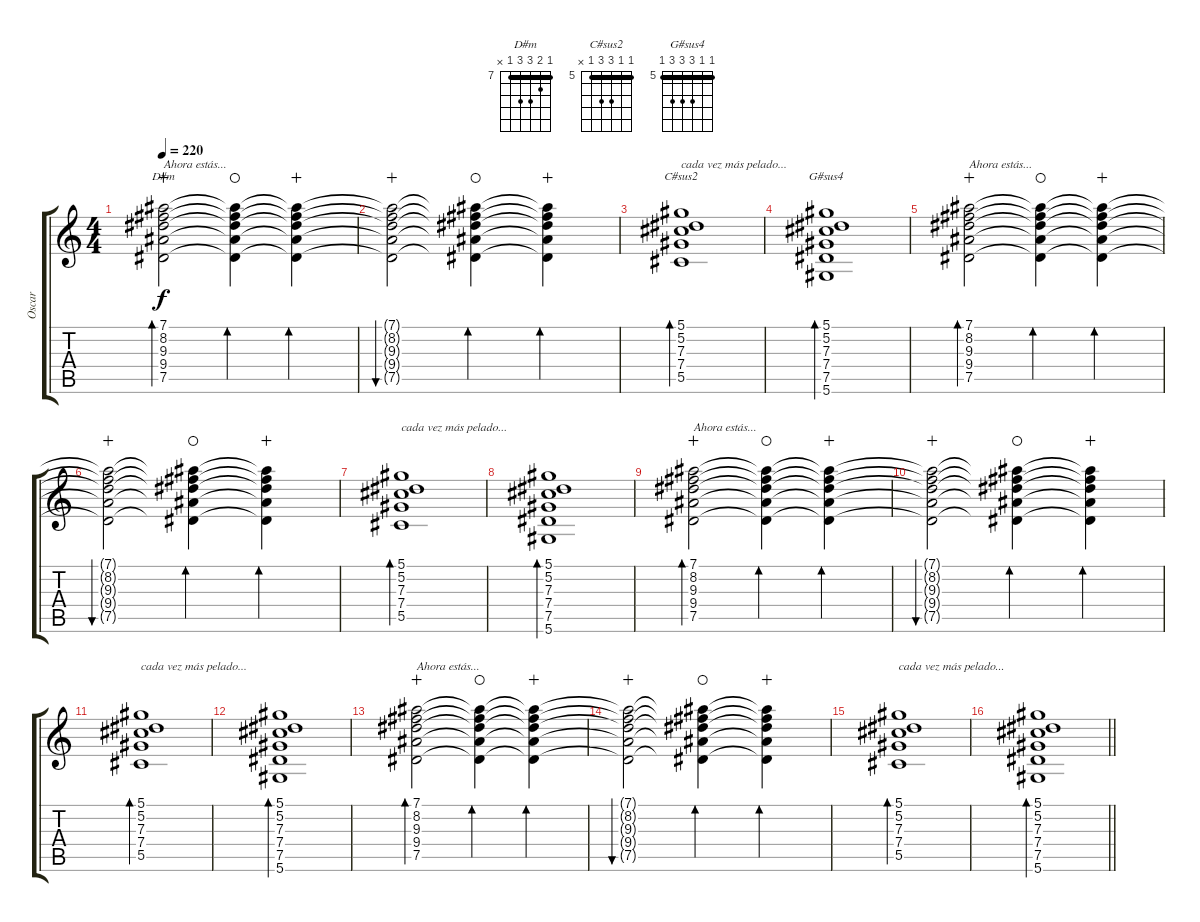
\track ("Oscar" "Oscar") {instrument acousticguitarsteel}
\staff {score tabs}
\tuning (Eb4 Bb3 Gb3 Db3 Ab2 Eb2) {hide}
\chord ("D#m" 7 8 9 9 7 x) {firstfret 7 barre 7}
\chord ("C#sus2" 5 5 7 7 5 x) {firstfret 5 barre 5}
\chord ("G#sus4" 5 5 7 7 7 5) {firstfret 5 barre 5}
\ts (4 4)
\tempo 220
\clef g2
\ks c
(7.1 8.2 9.3 9.4 7.5).2{bd 240 ch "D#m" txt "Ahora estás..." dy f wahc} (7.1{t} 8.2{t} 9.3{t} 9.4{t} 7.5{t}).4{bd 240 waho} (7.1{t} 8.2{t} 9.3{t} 9.4{t} 7.5{t}).4{bd 240 wahc} |
(7.1{t} 8.2{t} 9.3{t} 9.4{t} 7.5{t}).2{bu 240 wahc} (7.1{t} 8.2{t} 9.3{t} 9.4{t} 7.5{t}).4{bd 240 waho} (7.1{t} 8.2{t} 9.3{t} 9.4{t} 7.5{t}).4{bd 240 wahc} |
(5.1 5.2 7.3 7.4 5.5).1{bd 240 ch "C#sus2" txt "cada vez más pelado..."} |
(5.1 5.2 7.3 7.4 7.5 5.6).1{bd 240 ch "G#sus4"} |
(7.1 8.2 9.3 9.4 7.5).2{bd 240 txt "Ahora estás..." wahc} (7.1{t} 8.2{t} 9.3{t} 9.4{t} 7.5{t}).4{bd 240 waho} (7.1{t} 8.2{t} 9.3{t} 9.4{t} 7.5{t}).4{bd 240 wahc} |
(7.1{t} 8.2{t} 9.3{t} 9.4{t} 7.5{t}).2{bu 240 wahc} (7.1{t} 8.2{t} 9.3{t} 9.4{t} 7.5{t}).4{bd 240 waho} (7.1{t} 8.2{t} 9.3{t} 9.4{t} 7.5{t}).4{bd 240 wahc} |
(5.1 5.2 7.3 7.4 5.5).1{bd 240 txt "cada vez más pelado..."} |
(5.1 5.2 7.3 7.4 7.5 5.6).1{bd 240} |
(7.1 8.2 9.3 9.4 7.5).2{bd 240 txt "Ahora estás..." wahc} (7.1{t} 8.2{t} 9.3{t} 9.4{t} 7.5{t}).4{bd 240 waho} (7.1{t} 8.2{t} 9.3{t} 9.4{t} 7.5{t}).4{bd 240 wahc} |
(7.1{t} 8.2{t} 9.3{t} 9.4{t} 7.5{t}).2{bu 240 wahc} (7.1{t} 8.2{t} 9.3{t} 9.4{t} 7.5{t}).4{bd 240 waho} (7.1{t} 8.2{t} 9.3{t} 9.4{t} 7.5{t}).4{bd 240 wahc} |
(5.1 5.2 7.3 7.4 5.5).1{bd 240 txt "cada vez más pelado..."} |
(5.1 5.2 7.3 7.4 7.5 5.6).1{bd 240} |
(7.1 8.2 9.3 9.4 7.5).2{bd 240 txt "Ahora estás..." wahc} (7.1{t} 8.2{t} 9.3{t} 9.4{t} 7.5{t}).4{bd 240 waho} (7.1{t} 8.2{t} 9.3{t} 9.4{t} 7.5{t}).4{bd 240 wahc} |
(7.1{t} 8.2{t} 9.3{t} 9.4{t} 7.5{t}).2{bu 240 wahc} (7.1{t} 8.2{t} 9.3{t} 9.4{t} 7.5{t}).4{bd 240 waho} (7.1{t} 8.2{t} 9.3{t} 9.4{t} 7.5{t}).4{bd 240 wahc} |
(5.1 5.2 7.3 7.4 5.5).1{bd 240 txt "cada vez más pelado..."} |
\barLineRight lightlight
(5.1 5.2 7.3 7.4 7.5 5.6).1{bd 240}
